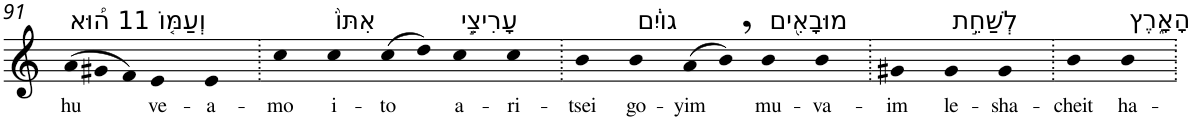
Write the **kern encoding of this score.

**kern	**text
*part1	*part1
*staff1	*staff1
*I"Piano	*
*I'Pno	*
!!LO:PB:g=z
*clefG2	*
*k[]	*
*Xtuplet	*
=91	=91
!LO:TX:a:t=11 ה֠וּא	!
!	!LO:LY:b
(>12a	hu
12g#X	.
12f)	.
!LO:TX:a:t=וְעַמּ֤וֹ	!
!	!LO:LY:b
4e	ve-
!	!LO:LY:b
4e	-a-
=92.	=92.
!	!LO:LY:b
4cc	-mo
!LO:TX:a:t=אִתּוֹ֙	!
!	!LO:LY:b
4cc	i-
!	!LO:LY:b
(>8cc	-to
8dd)	.
!LO:TX:a:t=עָרִיצֵ֣י	!
!	!LO:LY:b
4cc	a-
!	!LO:LY:b
4cc	-ri-
=93.	=93.
!	!LO:LY:b
4b	-tsei
!LO:TX:a:t=גוֹיִ֔ם	!
!	!LO:LY:b
4b	go-
!	!LO:LY:b
(>8a	-yim
8b,)	.
!LO:TX:a:t=מוּבָאִ֖ים	!
!	!LO:LY:b
4b	mu-
!	!LO:LY:b
4b	-va-
=94.	=94.
!	!LO:LY:b
4g#X	-im
!LO:TX:a:t=לְשַׁחֵ֣ת	!
!	!LO:LY:b
4g#	le-
!	!LO:LY:b
4g#	-sha-
=95.	=95.
!	!LO:LY:b
4b	-cheit
!LO:TX:a:t=הָאָ֑רֶץ	!
!	!LO:LY:b
4b	ha-
=.	=.
*-	*-
